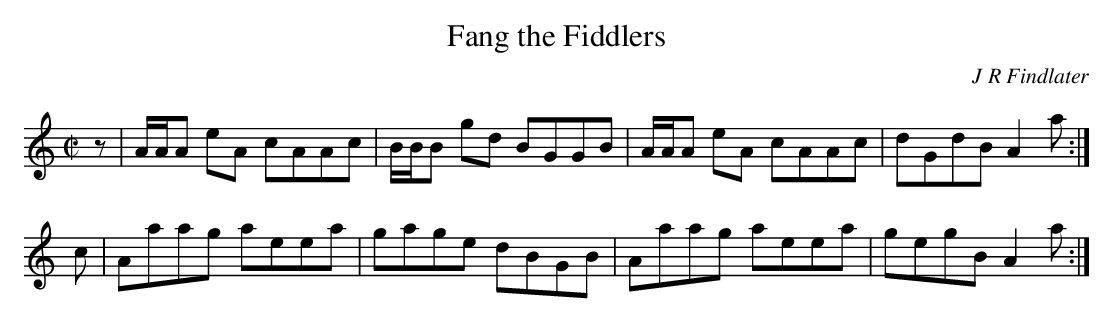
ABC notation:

X:1
T:Fang the Fiddlers
C:J R Findlater
L:1/8
M:C|
K:Aminor
z|A/A/A eA cAAc|B/B/B gd BGGB|A/A/A eA cAAc|dGdB A2 a:|
c|Aaag aeea|gage dBGB|Aaag aeea|gegB A2 a:|
